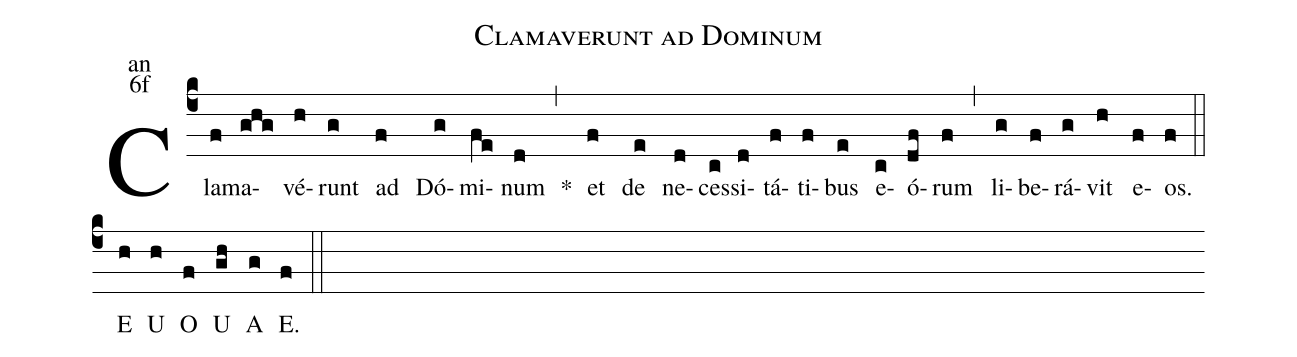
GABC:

name:Clamaverunt ad Dominum;
office-part:an;
mode:6f;
%%
(c4) Cla(f)ma(ghg)vé(h)runt(g) ad(f) Dó(g)mi(fe)num(d) <sp>*</sp>(,) et(f) de(e) ne(d)ces(c)si(d)tá(f)ti(f)bus(e) e(c)ó(df)rum(f) (,) li(g)be(f)rá(g)vit(h) e(f)os.(f) (::)
<eu>E(h) U(h) O(f) U(gh) A(g) E.(f) </eu>(::)
